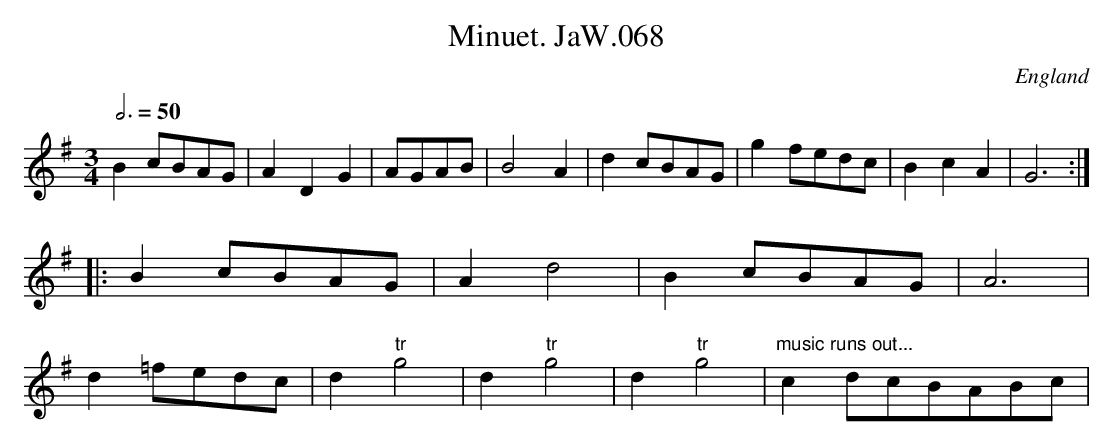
X:1
T:Minuet. JaW.068
M:3/4
L:1/4
Q:3/4=50
O:England
notC:"A Good Tune"
K:G major
Bc/B/A/G/|ADG|A/G/A/B/|B2A|dc/B/A/G/|gf/e/d/c/|BcA|G3:|!
|:Bc/B/A/G/|Ad2|Bc/B/A/G/|A3|!
d=f/e/d/c/|d"tr"g2|d"tr"g2|d"tr"g2|"music runs out..."cd/c/B/A/B/c/|
